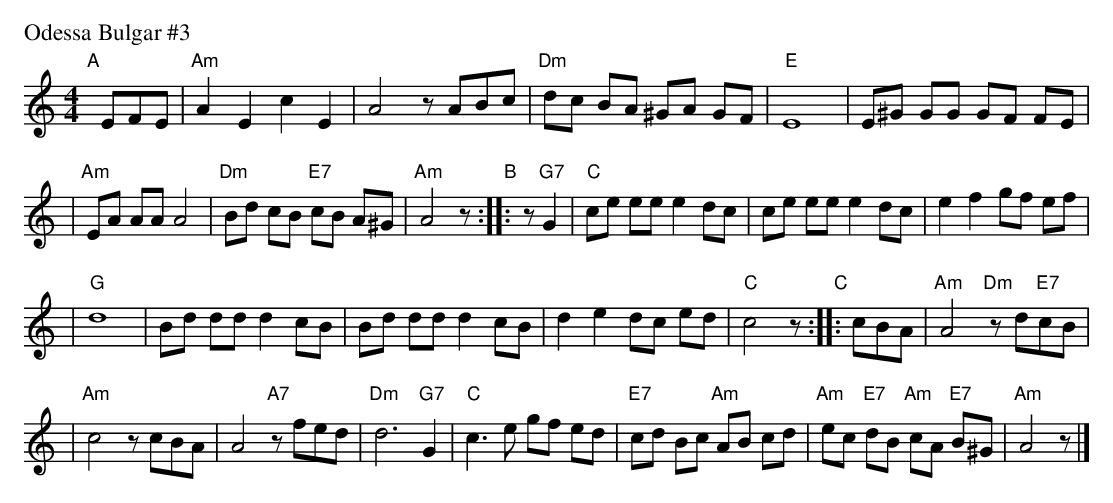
X:1
P: Odessa Bulgar #3
M: 4/4
L: 1/8
K: Am
"A"[|] EFE \
| "Am"A2 E2 c2 E2 | A4 zABc | "Dm"dc BA ^GA GF | "E"E8 | E^G GG GF FE |
| "Am"EA AA A4 | "Dm"Bd cB "E7"cB A^G | "Am"A4 z "B":: z"G7"G2 | "C"ce ee e2 dc \
| ce ee e2 dc | e2 f2 gf ef |
| "G"d8 | Bd dd d2 cB \
| Bd dd d2 cB | d2 e2 dc ed | "C"c4 z "C":: cBA | "Am"A4 "Dm"zd"E7"cB |
| "Am"c4 zcBA | A4 "A7"zfed | "Dm"d6 "G7"G2 \
| "C"c3 e gf ed | "E7"cd Bc "Am"AB cd | "Am"ec "E7"dB "Am"cA "E7"B^G | "Am"A4 z |]
